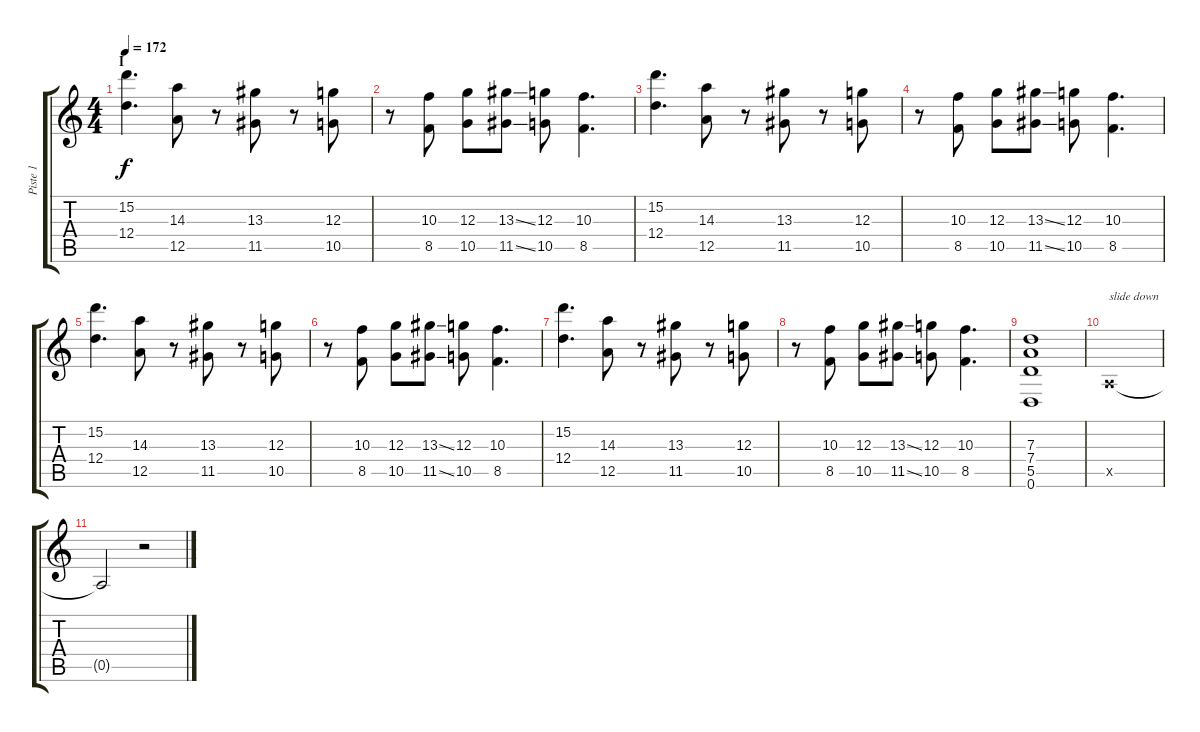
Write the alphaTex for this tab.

\track ("Piste 1" "Piste 1") {instrument overdrivenguitar}
\staff {score tabs}
\tuning (E4 B3 G3 D3 A2 D2) {hide}
\ts (4 4)
\section ("" "I")
\tempo 172
\clef g2
\ks c
(15.2 12.4).4{d dy f} (14.3 12.5).8 r.8 (13.3 11.5).8 r.8 (12.3 10.5).8 |
r.8 (10.3 8.5).8 (12.3 10.5).8 (13.3{ss} 11.5{ss}).8 (12.3 10.5).8 (10.3 8.5).4{d} |
(15.2 12.4).4{d} (14.3 12.5).8 r.8 (13.3 11.5).8 r.8 (12.3 10.5).8 |
r.8 (10.3 8.5).8 (12.3 10.5).8 (13.3{ss} 11.5{ss}).8 (12.3 10.5).8 (10.3 8.5).4{d} |
(15.2 12.4).4{d} (14.3 12.5).8 r.8 (13.3 11.5).8 r.8 (12.3 10.5).8 |
r.8 (10.3 8.5).8 (12.3 10.5).8 (13.3{ss} 11.5{ss}).8 (12.3 10.5).8 (10.3 8.5).4{d} |
(15.2 12.4).4{d} (14.3 12.5).8 r.8 (13.3 11.5).8 r.8 (12.3 10.5).8 |
r.8 (10.3 8.5).8 (12.3 10.5).8 (13.3{ss} 11.5{ss}).8 (12.3 10.5).8 (10.3 8.5).4{d} |
(7.3 7.4 5.5 0.6).1 |
0.5{x}.1{txt "slide down"} |
0.5{t}.2 r.2
